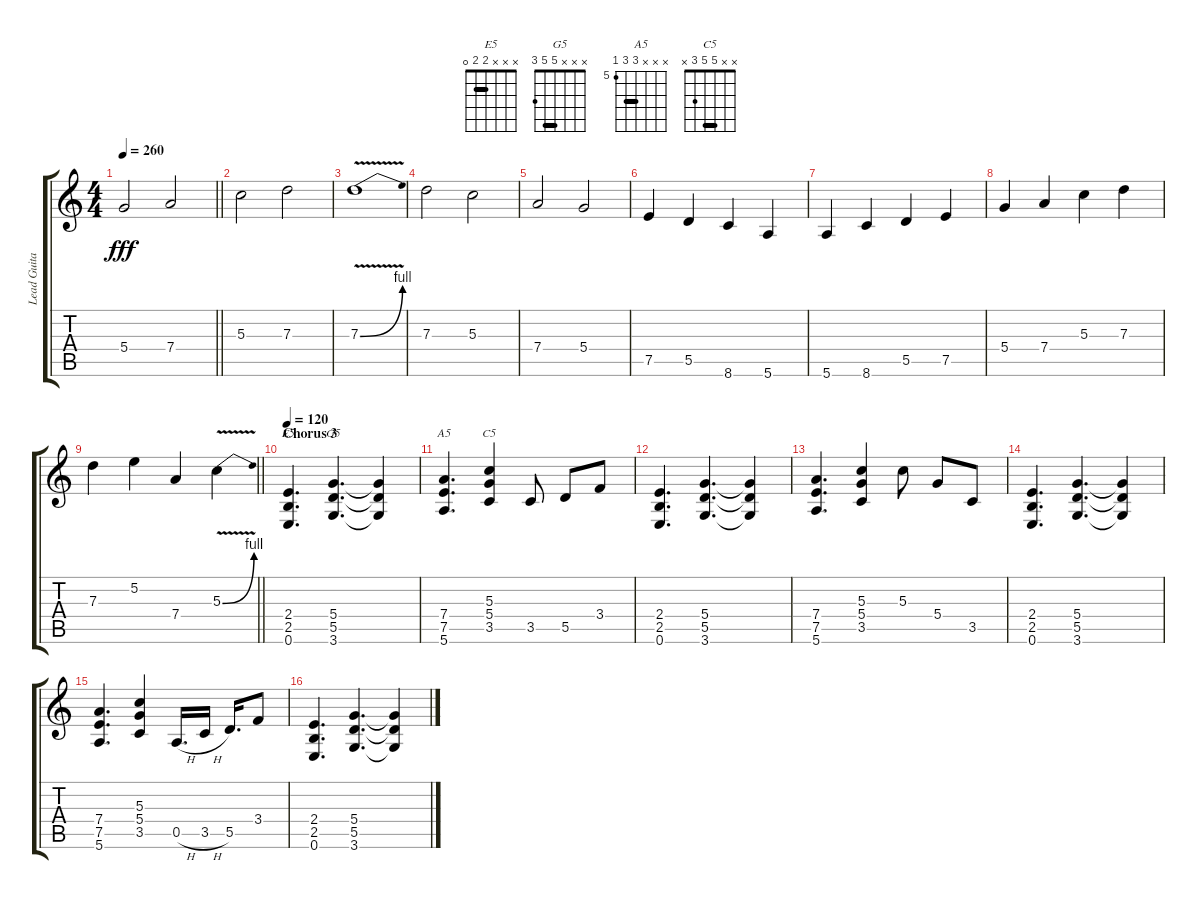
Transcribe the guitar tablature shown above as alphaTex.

\track ("Lead Guitar" "Lead Guita") {instrument distortionguitar}
\staff {score tabs}
\tuning (E4 B3 G3 D3 A2 E2) {hide}
\chord ("E5" x x x 2 2 0) {barre 2}
\chord ("G5" x x x 5 5 3) {barre 5}
\chord ("A5" x x x 7 7 5) {firstfret 5 barre 7}
\chord ("C5" x x 5 5 3 x) {barre 5}
\ts (4 4)
\tempo 260
\clef g2
\barLineRight lightlight
\ks c
5.4.2{dy fff} 7.4.2 |
5.3.2 7.3.2 |
7.3{be (bend 0 0 60 4) v}.1 |
7.3.2 5.3.2 |
7.4.2 5.4.2 |
7.5.4 5.5.4 8.6.4 5.6.4 |
5.6.4 8.6.4 5.5.4 7.5.4 |
5.4.4 7.4.4 5.3.4 7.3.4 |
\barLineRight lightlight
7.3.4 5.2.4 7.4.4 5.3{be (bend 0 0 60 4) v}.4 |
\section ("" "Chorus 3")
\tempo 120
(2.4 2.5 0.6).4{d ch "E5" volume 10 instrument distortionguitar} (5.4 5.5 3.6).4{d ch "G5"} (5.4{t} 5.5{t} 3.6{t}).4 |
(7.4 7.5 5.6).4{d ch "A5"} (5.3 5.4 3.5).4{ch "C5"} 3.5.8 5.5.8 3.4.8 |
(2.4 2.5 0.6).4{d} (5.4 5.5 3.6).4{d} (5.4{t} 5.5{t} 3.6{t}).4 |
(7.4 7.5 5.6).4{d} (5.3 5.4 3.5).4 5.3.8 5.4.8 3.5.8 |
(2.4 2.5 0.6).4{d} (5.4 5.5 3.6).4{d} (5.4{t} 5.5{t} 3.6{t}).4 |
(7.4 7.5 5.6).4{d} (5.3 5.4 3.5).4 0.5{h}.16{d} 3.5{h}.16 5.5.16{d} 3.4.8 |
(2.4 2.5 0.6).4{d} (5.4 5.5 3.6).4{d} (5.4{t} 5.5{t} 3.6{t}).4
